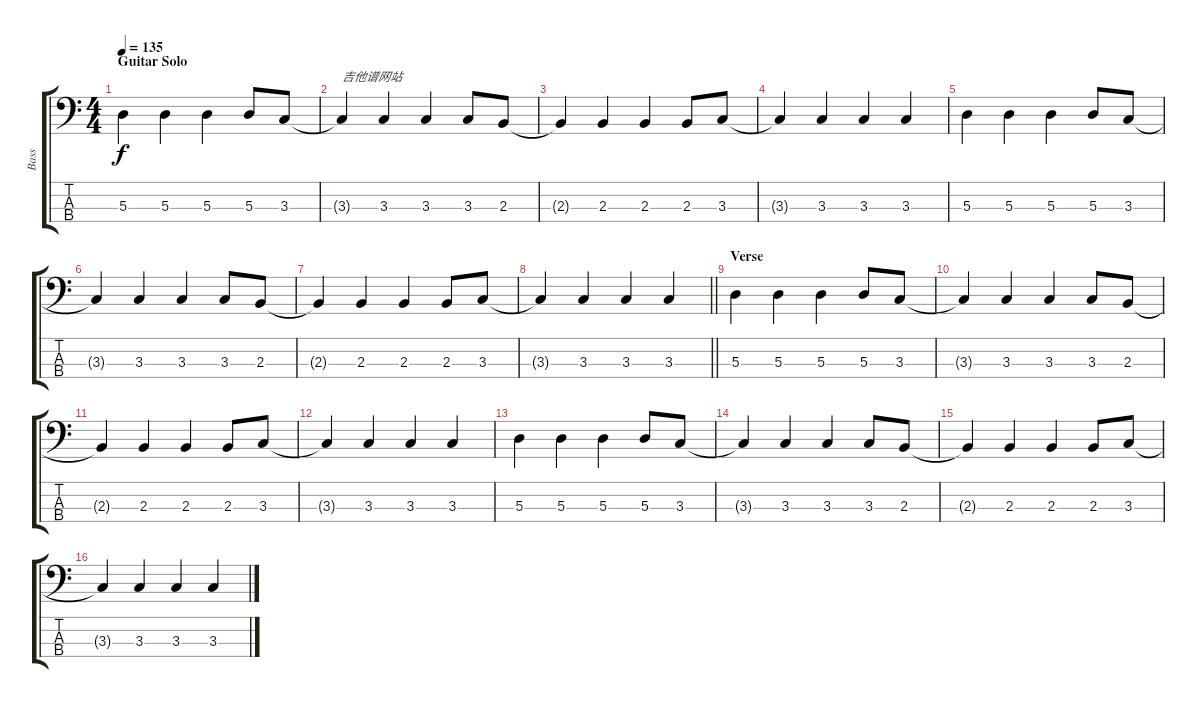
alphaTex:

\track ("Bass" "Bass") {instrument electricbassfinger}
\staff {score tabs}
\tuning (G2 D2 A1 E1) {hide}
\ts (4 4)
\section ("" "Guitar Solo")
\tempo 135
\clef f4
\ks c
5.3.4{dy f} 5.3.4 5.3.4 5.3.8 3.3.8 |
3.3{t}.4{txt "吉他谱网站"} 3.3.4 3.3.4 3.3.8 2.3.8 |
2.3{t}.4 2.3.4 2.3.4 2.3.8 3.3.8 |
3.3{t}.4 3.3.4 3.3.4 3.3.4 |
5.3.4 5.3.4 5.3.4 5.3.8 3.3.8 |
3.3{t}.4 3.3.4 3.3.4 3.3.8 2.3.8 |
2.3{t}.4 2.3.4 2.3.4 2.3.8 3.3.8 |
\barLineRight lightlight
3.3{t}.4 3.3.4 3.3.4 3.3.4 |
\section ("" "Verse")
5.3.4 5.3.4 5.3.4 5.3.8 3.3.8 |
3.3{t}.4 3.3.4 3.3.4 3.3.8 2.3.8 |
2.3{t}.4 2.3.4 2.3.4 2.3.8 3.3.8 |
3.3{t}.4 3.3.4 3.3.4 3.3.4 |
5.3.4 5.3.4 5.3.4 5.3.8 3.3.8 |
3.3{t}.4 3.3.4 3.3.4 3.3.8 2.3.8 |
2.3{t}.4 2.3.4 2.3.4 2.3.8 3.3.8 |
3.3{t}.4 3.3.4 3.3.4 3.3.4
